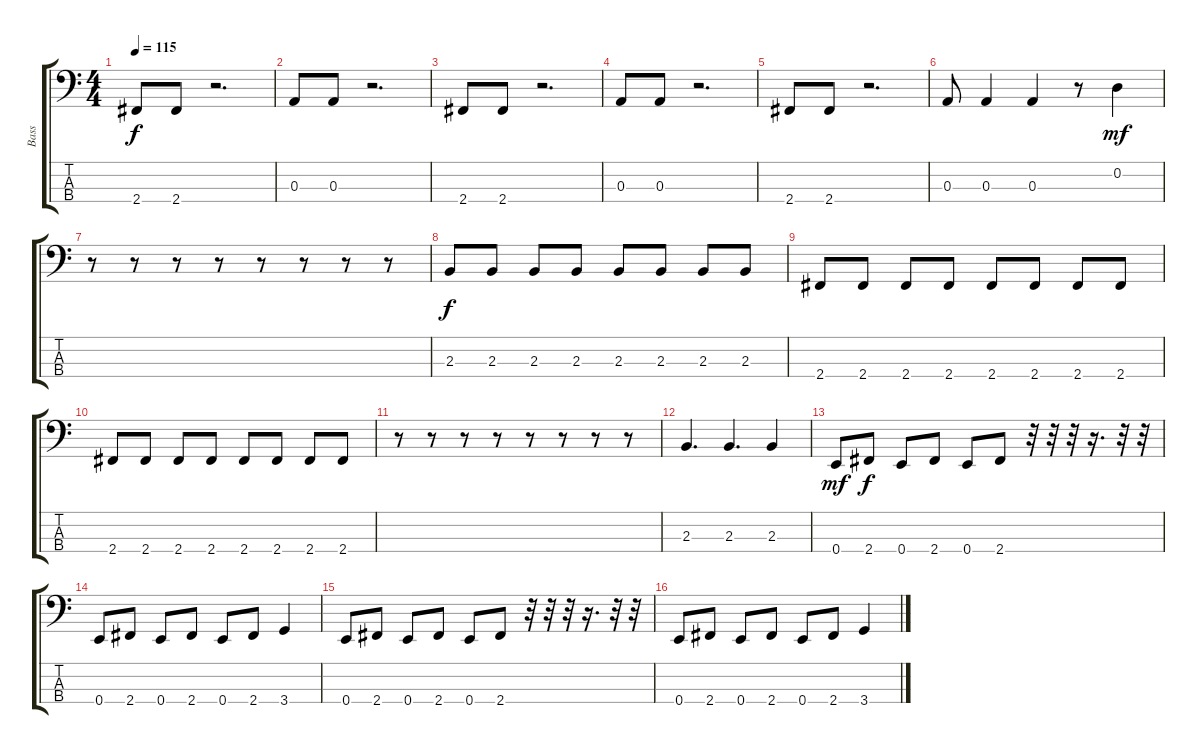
\track ("Bass" "Bass") {instrument electricbassfinger}
\staff {score tabs}
\tuning (G2 D2 A1 E1) {hide}
\ts (4 4)
\tempo 115
\clef f4
\ks c
2.4.8{dy f} 2.4.8 r.2{d} |
0.3.8 0.3.8 r.2{d} |
2.4.8 2.4.8 r.2{d} |
0.3.8 0.3.8 r.2{d} |
2.4.8 2.4.8 r.2{d} |
0.3.8 0.3.4 0.3.4 r.8 0.2.4{dy mf} |
r.8 r.8 r.8 r.8 r.8 r.8 r.8 r.8 |
2.3.8{dy f} 2.3.8 2.3.8 2.3.8 2.3.8 2.3.8 2.3.8 2.3.8 |
2.4.8 2.4.8 2.4.8 2.4.8 2.4.8 2.4.8 2.4.8 2.4.8 |
2.4.8 2.4.8 2.4.8 2.4.8 2.4.8 2.4.8 2.4.8 2.4.8 |
r.8 r.8 r.8 r.8 r.8 r.8 r.8 r.8 |
2.3.4{d} 2.3.4{d} 2.3.4 |
0.4.8{dy mf} 2.4.8{dy f} 0.4.8 2.4.8 0.4.8 2.4.8 r.32 r.32 r.32 r.16{d} r.32 r.32 |
0.4.8 2.4.8 0.4.8 2.4.8 0.4.8 2.4.8 3.4.4 |
0.4.8 2.4.8 0.4.8 2.4.8 0.4.8 2.4.8 r.32 r.32 r.32 r.16{d} r.32 r.32 |
0.4.8 2.4.8 0.4.8 2.4.8 0.4.8 2.4.8 3.4.4
